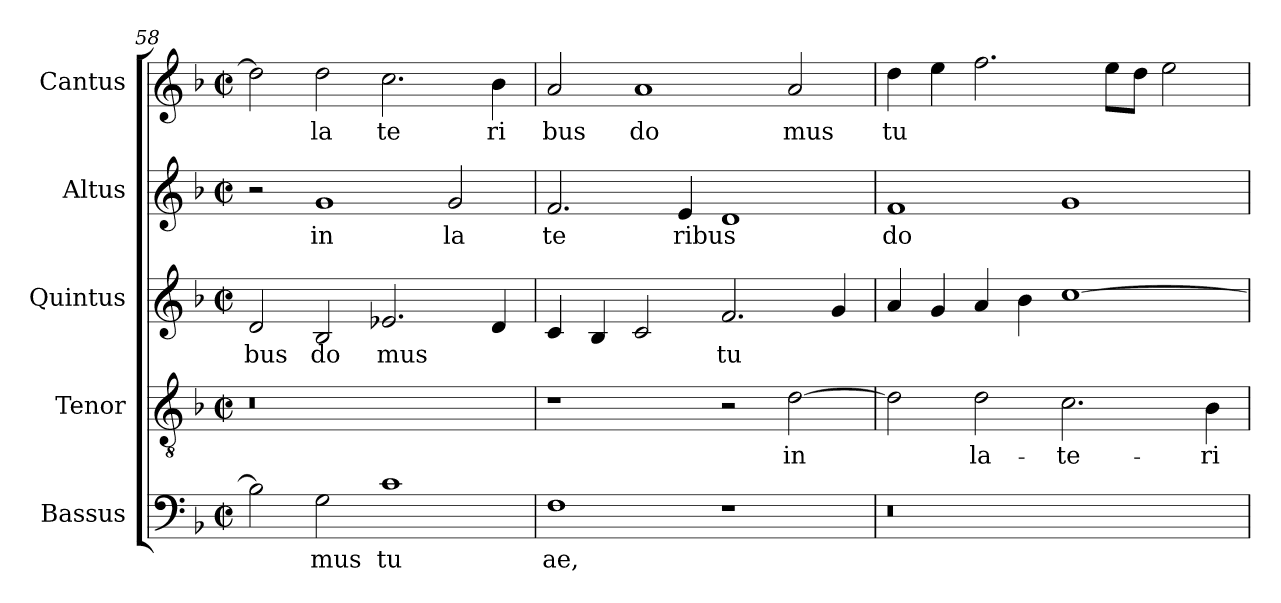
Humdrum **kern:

**kern	**text	**kern	**text	**kern	**text	**kern	**text	**kern	**text
*part5	*part5	*part4	*part4	*part3	*part3	*part2	*part2	*part1	*part1
*staff5	*staff5	*staff4	*staff4	*staff3	*staff3	*staff2	*staff2	*staff1	*staff1
*I"Bassus	*	*I"Tenor	*	*I"Quintus	*	*I"Altus	*	*I"Cantus	*
!!LO:PB:g=z
*clefF4	*	*clefGv2	*	*clefG2	*	*clefG2	*	*clefG2	*
*k[b-]	*	*k[b-]	*	*k[b-]	*	*k[b-]	*	*k[b-]	*
*F:	*	*F:	*	*F:	*	*F:	*	*F:	*
*M2/2	*	*M2/2	*	*M2/2	*	*M2/2	*	*M2/2	*
*met(c|)	*	*met(c|)	*	*met(c|)	*	*met(c|)	*	*met(c|)	*
=58	=58	=58	=58	=58	=58	=58	=58	=58	=58
!	!	!	!	!	!LO:LY:b:cj	!	!	!	!
2B-\]	.	0r	.	2d/	bus	2r	.	2dd\]	.
!	!LO:LY:b:cj	!	!	!	!LO:LY:b:cj	!	!LO:LY:b:cj	!	!LO:LY:b:cj
2G\	mus	.	.	2B-/	do	1g	in	2dd\	la
!	!LO:LY:b:cj	!	!	!	!LO:LY:b	!	!	!	!LO:LY:b:cj
1c	tu	.	.	2.e-X/	mus	.	.	2.cc\	te
!	!	!	!	!	!	!	!LO:LY:b:cj	!	!
.	.	.	.	.	.	2g/	la	.	.
!	!	!	!	!	!	!	!	!	!LO:LY:b:cj
.	.	.	.	4d/	.	.	.	4b-\	ri
=59	=59	=59	=59	=59	=59	=59	=59	=59	=59
!	!LO:LY:b:cj	!	!	!	!	!	!LO:LY:b:cj	!	!LO:LY:b:cj
1F	ae,	1r	.	4c/	.	2.f/	te	2a/	bus
.	.	.	.	4B-/	.	.	.	.	.
!	!	!	!	!	!	!	!	!	!LO:LY:b:cj
.	.	.	.	2c/	.	.	.	1a	do
!	!	!	!	!	!	!	!LO:LY:b	!	!
.	.	.	.	.	.	4e/	ribus	.	.
!	!	!	!	!	!LO:LY:b:cj	!	!	!	!
1r	.	2r	.	2.f/	tu	1d	.	.	.
!	!	!	!LO:LY:b:cj	!	!	!	!	!	!LO:LY:b:cj
.	.	[>2d\	in	.	.	.	.	2a/	mus
.	.	.	.	4g/	.	.	.	.	.
=60	=60	=60	=60	=60	=60	=60	=60	=60	=60
!	!	!	!	!	!	!	!LO:LY:b:cj	!	!LO:LY:b:cj
0r	.	2d\]	.	4a/	.	1f	do	4dd\	tu
.	.	.	.	4g/	.	.	.	4ee\	.
!	!	!	!LO:LY:b:cj	!	!	!	!	!	!
.	.	2d\	la-	4a/	.	.	.	2.ff\	.
.	.	.	.	4b-\	.	.	.	.	.
!	!	!	!LO:LY:b:cj	!	!	!	!	!	!
.	.	2.c\	-te-	[>1cc	.	1g	.	.	.
.	.	.	.	.	.	.	.	8ee\L	.
.	.	.	.	.	.	.	.	8dd\J	.
.	.	.	.	.	.	.	.	2ee\	.
!	!	!	!LO:LY:b:cj	!	!	!	!	!	!
.	.	4B-\	-ri-	.	.	.	.	.	.
=	=	=	=	=	=	=	=	=	=
*-	*-	*-	*-	*-	*-	*-	*-	*-	*-
